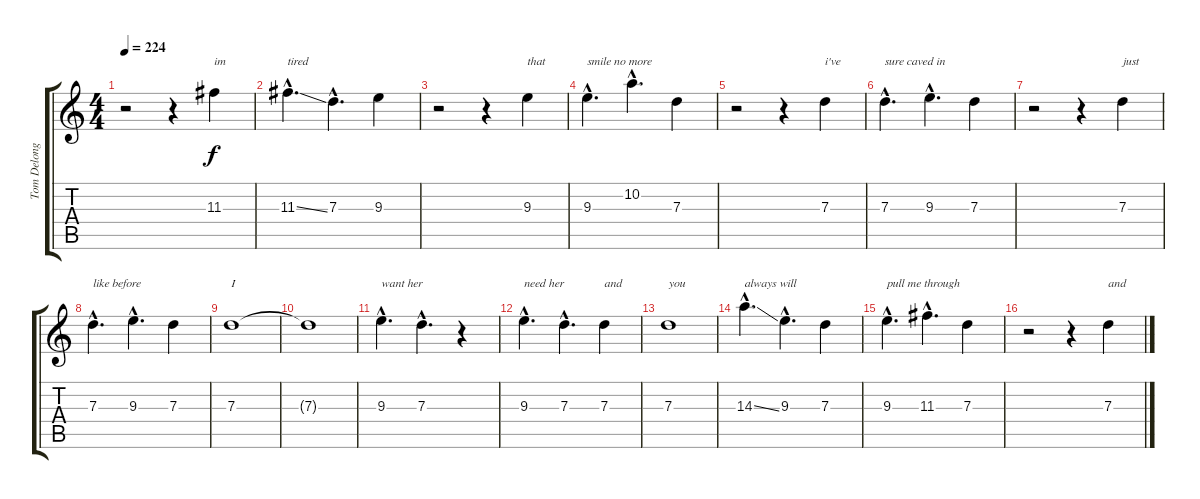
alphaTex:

\track ("Tom Delonge (Vocals)" "Tom Delong") {instrument overdrivenguitar}
\staff {score tabs}
\tuning (E4 B3 G3 D3 A2 E2) {hide}
\ts (4 4)
\tempo 224
\clef g2
\ks c
r.2{dy f} r.4 11.3.4{txt "im"} |
11.3{ss hac}.4{d txt "tired"} 7.3{hac}.4{d} 9.3.4 |
r.2 r.4 9.3.4{txt "that"} |
9.3{hac}.4{d txt "smile no more"} 10.2{hac}.4{d} 7.3.4 |
r.2 r.4 7.3.4{txt "i've"} |
7.3{hac}.4{d txt "sure caved in"} 9.3{hac}.4{d} 7.3.4 |
r.2 r.4 7.3.4{txt "just"} |
7.3{hac}.4{d txt "like before"} 9.3{hac}.4{d} 7.3.4 |
7.3.1{txt "I"} |
7.3{t}.1 |
9.3{hac}.4{d txt "want her"} 7.3{hac}.4{d} r.4 |
9.3{hac}.4{d txt "need her"} 7.3{hac}.4{d} 7.3.4{txt "and "} |
7.3.1{txt "you"} |
14.3{ss hac}.4{d txt "always will "} 9.3{hac}.4{d} 7.3.4 |
9.3{hac}.4{d txt "pull me through"} 11.3{hac}.4{d} 7.3.4 |
r.2 r.4 7.3.4{txt "and"}
